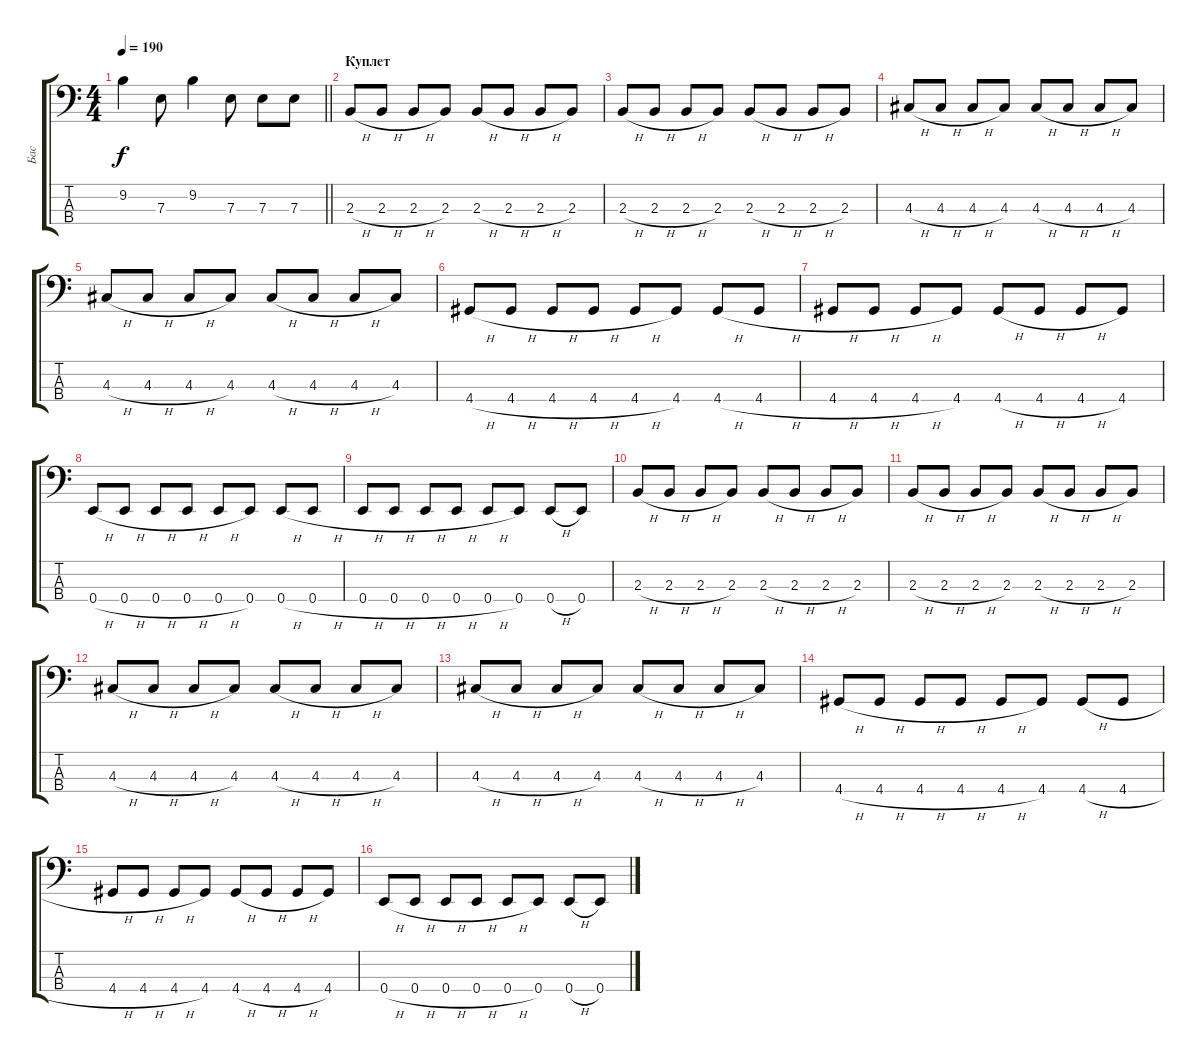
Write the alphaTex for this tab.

\track ("Бас" "Бас") {instrument electricbassfinger}
\staff {score tabs}
\tuning (G2 D2 A1 E1) {hide}
\ts (4 4)
\tempo 190
\clef f4
\barLineRight lightlight
\ks c
9.2{t}.4{dy f} 7.3.8 9.2.4 7.3.8 7.3.8 7.3.8 |
\section ("" "Куплет")
2.3{h}.8 2.3{h}.8 2.3{h}.8 2.3.8 2.3{h}.8 2.3{h}.8 2.3{h}.8 2.3.8 |
2.3{h}.8 2.3{h}.8 2.3{h}.8 2.3.8 2.3{h}.8 2.3{h}.8 2.3{h}.8 2.3.8 |
4.3{h}.8 4.3{h}.8 4.3{h}.8 4.3.8 4.3{h}.8 4.3{h}.8 4.3{h}.8 4.3.8 |
4.3{h}.8 4.3{h}.8 4.3{h}.8 4.3.8 4.3{h}.8 4.3{h}.8 4.3{h}.8 4.3.8 |
4.4{h}.8 4.4{h}.8 4.4{h}.8 4.4{h}.8 4.4{h}.8 4.4.8 4.4{h}.8 4.4{h}.8 |
4.4{h}.8 4.4{h}.8 4.4{h}.8 4.4.8 4.4{h}.8 4.4{h}.8 4.4{h}.8 4.4.8 |
0.4{h}.8 0.4{h}.8 0.4{h}.8 0.4{h}.8 0.4{h}.8 0.4.8 0.4{h}.8 0.4{h}.8 |
0.4{h}.8 0.4{h}.8 0.4{h}.8 0.4{h}.8 0.4{h}.8 0.4.8 0.4{h}.8 0.4.8 |
2.3{h}.8 2.3{h}.8 2.3{h}.8 2.3.8 2.3{h}.8 2.3{h}.8 2.3{h}.8 2.3.8 |
2.3{h}.8 2.3{h}.8 2.3{h}.8 2.3.8 2.3{h}.8 2.3{h}.8 2.3{h}.8 2.3.8 |
4.3{h}.8 4.3{h}.8 4.3{h}.8 4.3.8 4.3{h}.8 4.3{h}.8 4.3{h}.8 4.3.8 |
4.3{h}.8 4.3{h}.8 4.3{h}.8 4.3.8 4.3{h}.8 4.3{h}.8 4.3{h}.8 4.3.8 |
4.4{h}.8 4.4{h}.8 4.4{h}.8 4.4{h}.8 4.4{h}.8 4.4.8 4.4{h}.8 4.4{h}.8 |
4.4{h}.8 4.4{h}.8 4.4{h}.8 4.4.8 4.4{h}.8 4.4{h}.8 4.4{h}.8 4.4.8 |
0.4{h}.8 0.4{h}.8 0.4{h}.8 0.4{h}.8 0.4{h}.8 0.4.8 0.4{h}.8 0.4{h}.8
